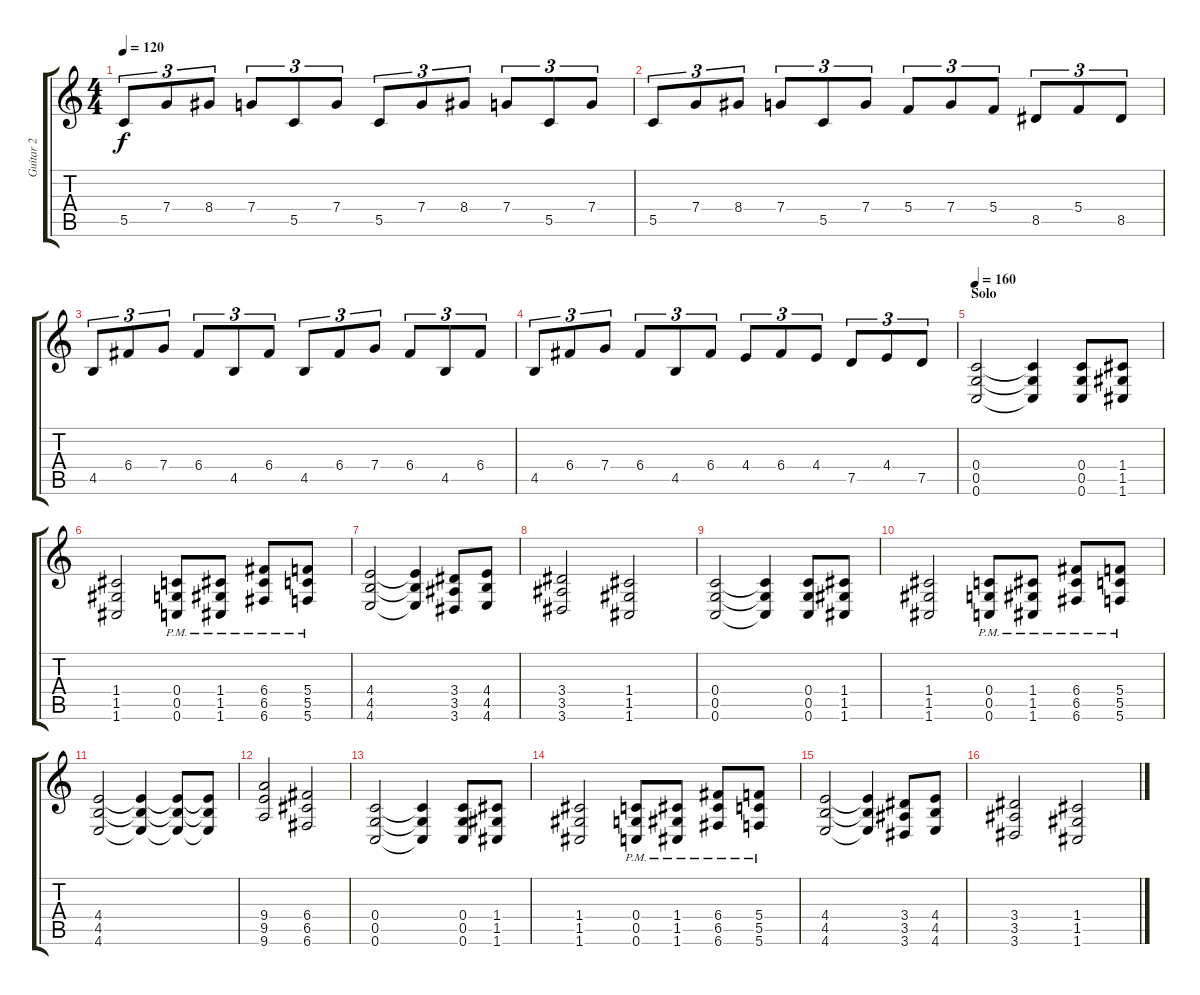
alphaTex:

\track ("Guitar 2" "Guitar 2") {instrument overdrivenguitar}
\staff {score tabs}
\tuning (D4 A3 F3 C3 G2 C2) {hide}
\ts (4 4)
\tempo 120
\clef g2
\ks c
5.5.8{tu (3 2) dy f} 7.4.8{tu (3 2)} 8.4.8{tu (3 2)} 7.4.8{tu (3 2)} 5.5.8{tu (3 2)} 7.4.8{tu (3 2)} 5.5.8{tu (3 2)} 7.4.8{tu (3 2)} 8.4.8{tu (3 2)} 7.4.8{tu (3 2)} 5.5.8{tu (3 2)} 7.4.8{tu (3 2)} |
5.5.8{tu (3 2)} 7.4.8{tu (3 2)} 8.4.8{tu (3 2)} 7.4.8{tu (3 2)} 5.5.8{tu (3 2)} 7.4.8{tu (3 2)} 5.4.8{tu (3 2)} 7.4.8{tu (3 2)} 5.4.8{tu (3 2)} 8.5.8{tu (3 2)} 5.4.8{tu (3 2)} 8.5.8{tu (3 2)} |
4.5.8{tu (3 2)} 6.4.8{tu (3 2)} 7.4.8{tu (3 2)} 6.4.8{tu (3 2)} 4.5.8{tu (3 2)} 6.4.8{tu (3 2)} 4.5.8{tu (3 2)} 6.4.8{tu (3 2)} 7.4.8{tu (3 2)} 6.4.8{tu (3 2)} 4.5.8{tu (3 2)} 6.4.8{tu (3 2)} |
4.5.8{tu (3 2)} 6.4.8{tu (3 2)} 7.4.8{tu (3 2)} 6.4.8{tu (3 2)} 4.5.8{tu (3 2)} 6.4.8{tu (3 2)} 4.4.8{tu (3 2)} 6.4.8{tu (3 2)} 4.4.8{tu (3 2)} 7.5.8{tu (3 2)} 4.4.8{tu (3 2)} 7.5.8{tu (3 2)} |
\section ("" "Solo")
\tempo 160
(0.4 0.5 0.6).2 (0.4{t} 0.5{t} 0.6{t}).4 (0.4 0.5 0.6).8 (1.4 1.5 1.6).8 |
(1.4 1.5 1.6).2 (0.4{pm} 0.5{pm} 0.6{pm}).8 (1.4{pm} 1.5{pm} 1.6{pm}).8 (6.4{pm} 6.5{pm} 6.6{pm}).8 (5.4{pm} 5.5{pm} 5.6{pm}).8 |
(4.4 4.5 4.6).2 (4.4{t} 4.5{t} 4.6{t}).4 (3.4 3.5 3.6).8 (4.4 4.5 4.6).8 |
(3.4 3.5 3.6).2 (1.4 1.5 1.6).2 |
(0.4 0.5 0.6).2 (0.4{t} 0.5{t} 0.6{t}).4 (0.4 0.5 0.6).8 (1.4 1.5 1.6).8 |
(1.4 1.5 1.6).2 (0.4{pm} 0.5{pm} 0.6{pm}).8 (1.4{pm} 1.5{pm} 1.6{pm}).8 (6.4{pm} 6.5{pm} 6.6{pm}).8 (5.4{pm} 5.5{pm} 5.6{pm}).8 |
(4.4 4.5 4.6).2 (4.4{t} 4.5{t} 4.6{t}).4 (4.4{t} 4.5{t} 4.6{t}).8 (4.4{t} 4.5{t} 4.6{t}).8 |
(9.4 9.5 9.6).2 (6.4 6.5 6.6).2 |
(0.4 0.5 0.6).2 (0.4{t} 0.5{t} 0.6{t}).4 (0.4 0.5 0.6).8 (1.4 1.5 1.6).8 |
(1.4 1.5 1.6).2 (0.4{pm} 0.5{pm} 0.6{pm}).8 (1.4{pm} 1.5{pm} 1.6{pm}).8 (6.4{pm} 6.5{pm} 6.6{pm}).8 (5.4{pm} 5.5{pm} 5.6{pm}).8 |
(4.4 4.5 4.6).2 (4.4{t} 4.5{t} 4.6{t}).4 (3.4 3.5 3.6).8 (4.4 4.5 4.6).8 |
(3.4 3.5 3.6).2 (1.4 1.5 1.6).2
